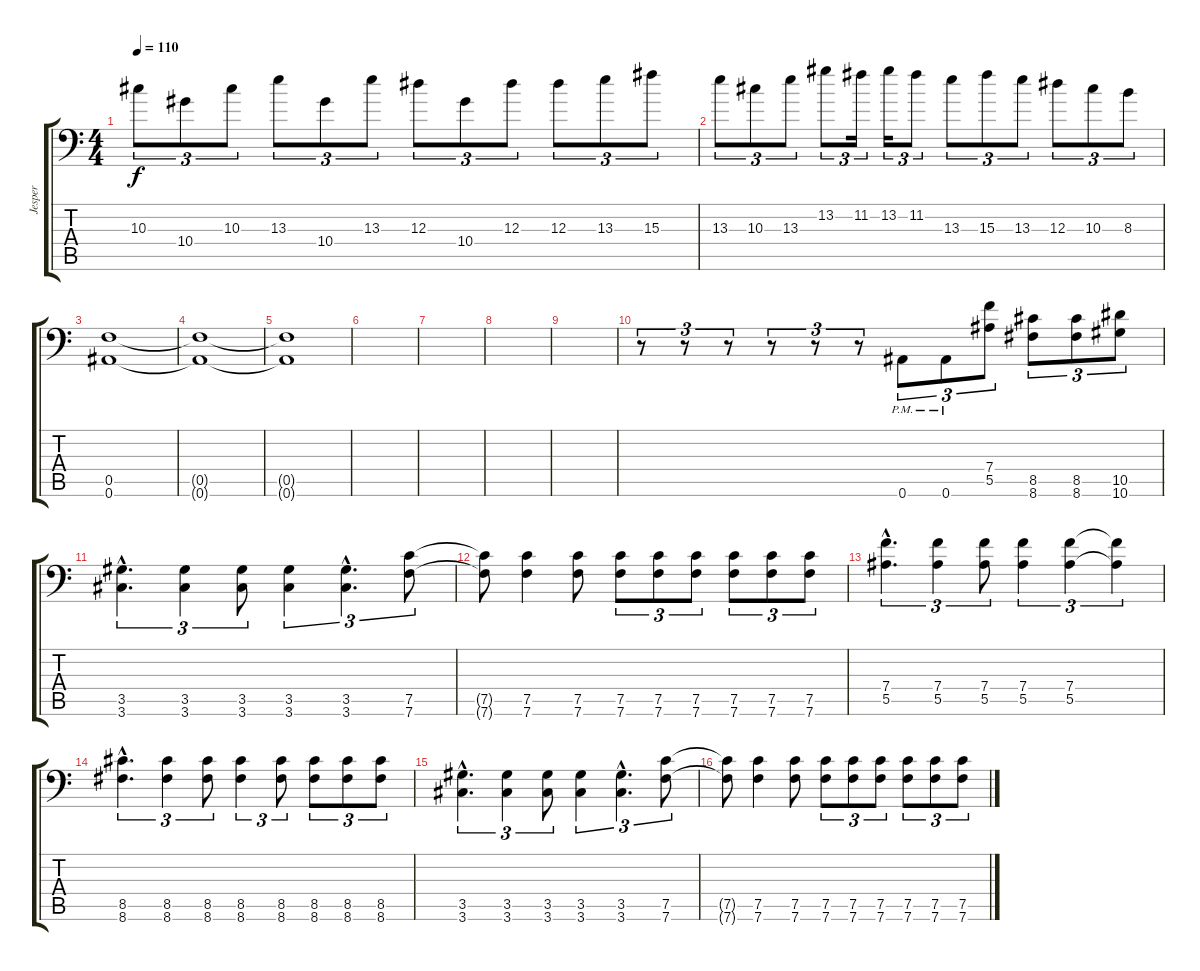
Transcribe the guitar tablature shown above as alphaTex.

\track ("Jesper" "Jesper") {instrument distortionguitar}
\staff {score tabs}
\tuning (C4 G3 Eb3 Bb2 F2 Bb1) {hide}
\ts (4 4)
\tempo 110
\clef f4
\ks c
10.3.8{tu (3 2) dy f} 10.4.8{tu (3 2)} 10.3.8{tu (3 2)} 13.3.8{tu (3 2)} 10.4.8{tu (3 2)} 13.3.8{tu (3 2)} 12.3.8{tu (3 2)} 10.4.8{tu (3 2)} 12.3.8{tu (3 2)} 12.3.8{tu (3 2)} 13.3.8{tu (3 2)} 15.3.8{tu (3 2)} |
13.3.8{tu (3 2)} 10.3.8{tu (3 2)} 13.3.8{tu (3 2)} 13.2.8{tu (3 2)} 11.2.16{tu (3 2)} 13.2.16{tu (3 2)} 11.2.8{tu (3 2)} 13.3.8{tu (3 2)} 15.3.8{tu (3 2)} 13.3.8{tu (3 2)} 12.3.8{tu (3 2)} 10.3.8{tu (3 2)} 8.3.8{tu (3 2)} |
(0.5 0.6).1{volume 3} |
(0.5{t} 0.6{t}).1 |
(0.5{t} 0.6{t}).1 |
|
|
|
|
r.8{tu (3 2)} r.8{tu (3 2)} r.8{tu (3 2)} r.8{tu (3 2)} r.8{tu (3 2)} r.8{tu (3 2)} 0.6{pm}.8{tu (3 2)} 0.6{pm}.8{tu (3 2)} (7.4 5.5).8{tu (3 2)} (8.5 8.6).8{tu (3 2) volume 13} (8.5 8.6).8{tu (3 2)} (10.5 10.6).8{tu (3 2)} |
(3.5{hac} 3.6{hac}).4{d tu (3 2)} (3.5 3.6).4{tu (3 2)} (3.5 3.6).8{tu (3 2)} (3.5 3.6).4{tu (3 2)} (3.5{hac} 3.6{hac}).4{d tu (3 2)} (7.5 7.6).8{tu (3 2)} |
(7.5{t} 7.6{t}).8 (7.5 7.6).4 (7.5 7.6).8 (7.5 7.6).8{tu (3 2)} (7.5 7.6).8{tu (3 2)} (7.5 7.6).8{tu (3 2)} (7.5 7.6).8{tu (3 2)} (7.5 7.6).8{tu (3 2)} (7.5 7.6).8{tu (3 2)} |
(7.4{hac} 5.5{hac}).4{d tu (3 2)} (7.4 5.5).4{tu (3 2)} (7.4 5.5).8{tu (3 2)} (7.4 5.5).4{tu (3 2)} (7.4 5.5).4{tu (3 2)} (7.4{t} 5.5{t}).4{tu (3 2)} |
(8.5{hac} 8.6{hac}).4{d tu (3 2)} (8.5 8.6).4{tu (3 2)} (8.5 8.6).8{tu (3 2)} (8.5 8.6).4{tu (3 2)} (8.5 8.6).8{tu (3 2)} (8.5 8.6).8{tu (3 2)} (8.5 8.6).8{tu (3 2)} (8.5 8.6).8{tu (3 2)} |
(3.5{hac} 3.6{hac}).4{d tu (3 2)} (3.5 3.6).4{tu (3 2)} (3.5 3.6).8{tu (3 2)} (3.5 3.6).4{tu (3 2)} (3.5{hac} 3.6{hac}).4{d tu (3 2)} (7.5 7.6).8{tu (3 2)} |
(7.5{t} 7.6{t}).8 (7.5 7.6).4 (7.5 7.6).8 (7.5 7.6).8{tu (3 2)} (7.5 7.6).8{tu (3 2)} (7.5 7.6).8{tu (3 2)} (7.5 7.6).8{tu (3 2)} (7.5 7.6).8{tu (3 2)} (7.5 7.6).8{tu (3 2)}
